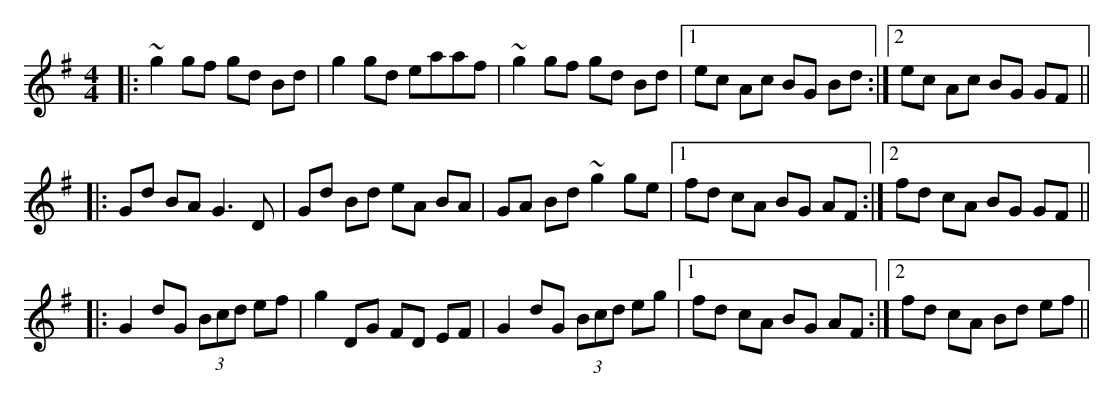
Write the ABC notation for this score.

X:1
M:4/4
K:G
|:~g2gf gd Bd|g2gd eaaf|~g2gf gd Bd|1 ec Ac BG Bd:|2 ec Ac BG GF||
|:Gd BA G3D|Gd Bd eA BA|GA Bd ~g2ge|1 fd cA BG AF:|2 fd cA BG GF||
|:G2dG (3Bcd ef|g2DG FD EF|G2dG (3Bcd eg|1 fd cA BG AF:|2 fd cA Bd ef||
